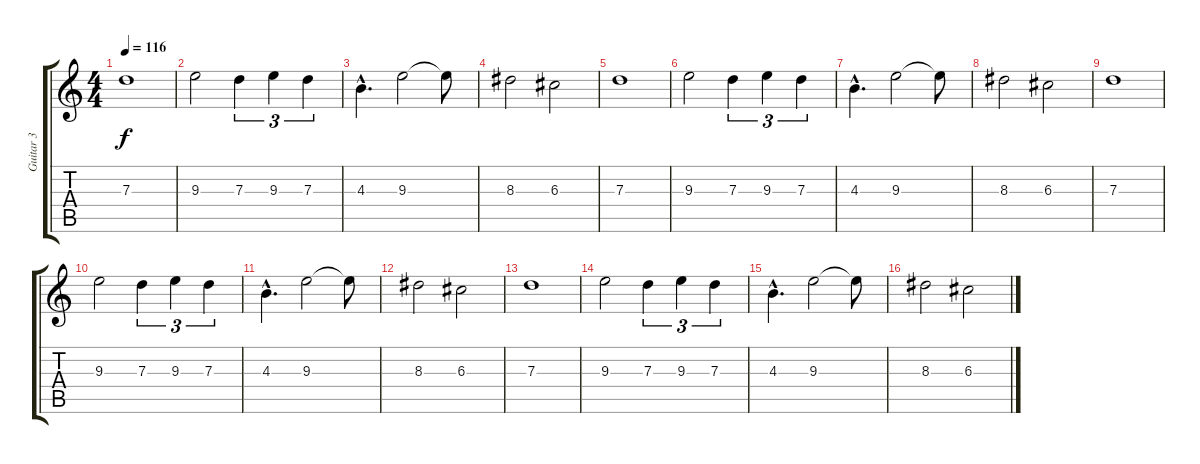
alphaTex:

\track ("Guitar 3" "Guitar 3") {instrument electricguitarclean}
\staff {score tabs}
\tuning (E4 B3 G3 D3 A2 E2) {hide}
\ts (4 4)
\tempo 116
\clef g2
\ks c
7.3.1{dy f} |
9.3.2 7.3.4{tu (3 2)} 9.3.4{tu (3 2)} 7.3.4{tu (3 2)} |
4.3{hac}.4{d} 9.3.2 9.3{t}.8 |
8.3.2 6.3.2 |
7.3.1 |
9.3.2 7.3.4{tu (3 2)} 9.3.4{tu (3 2)} 7.3.4{tu (3 2)} |
4.3{hac}.4{d} 9.3.2 9.3{t}.8 |
8.3.2 6.3.2 |
7.3.1 |
9.3.2 7.3.4{tu (3 2)} 9.3.4{tu (3 2)} 7.3.4{tu (3 2)} |
4.3{hac}.4{d} 9.3.2 9.3{t}.8 |
8.3.2 6.3.2 |
7.3.1{instrument electricguitarclean} |
9.3.2 7.3.4{tu (3 2)} 9.3.4{tu (3 2)} 7.3.4{tu (3 2)} |
4.3{hac}.4{d} 9.3.2 9.3{t}.8 |
8.3.2 6.3.2
